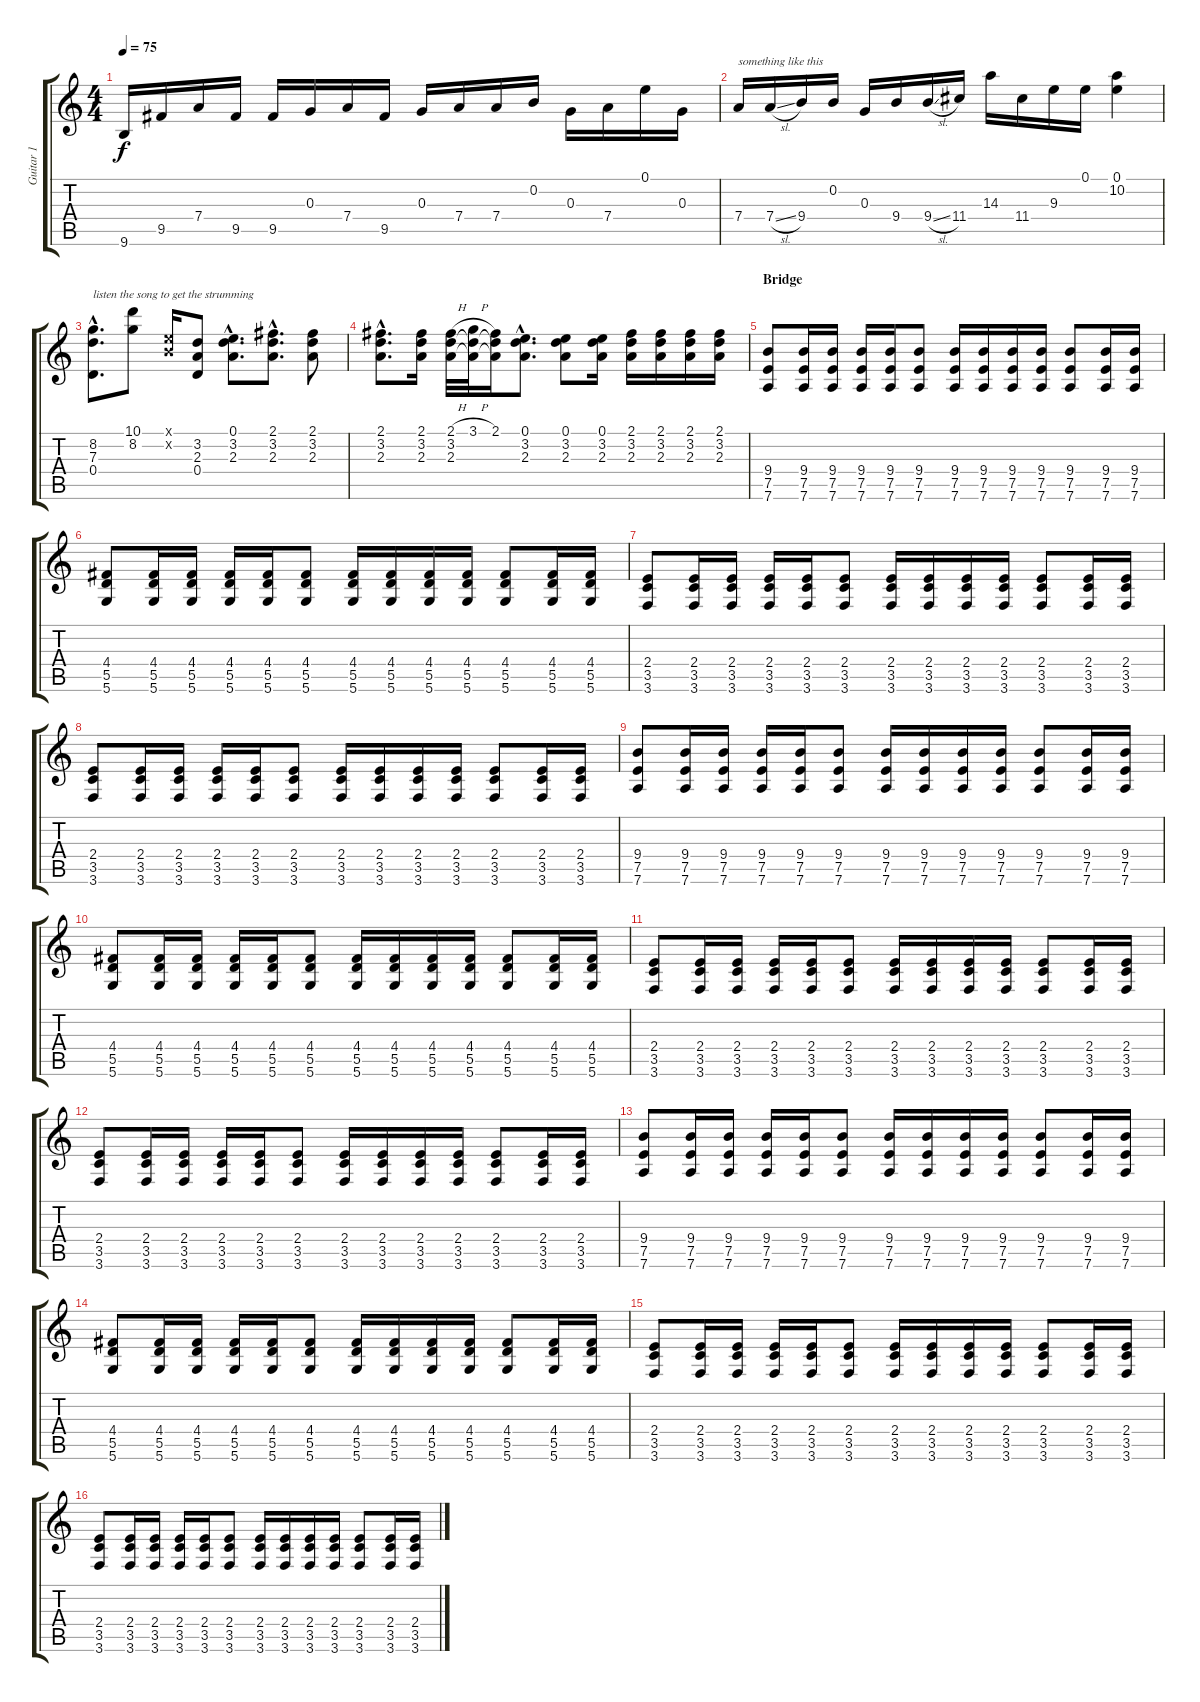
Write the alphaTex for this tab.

\track ("Guitar 1" "Guitar 1") {instrument acousticguitarsteel}
\staff {score tabs}
\tuning (E4 B3 G3 D3 A2 D2) {hide}
\ts (4 4)
\tempo 75
\clef g2
\ks c
9.6.16{dy f} 9.5.16 7.4.16 9.5.16 9.5.16 0.3.16 7.4.16 9.5.16 0.3.16 7.4.16 7.4.16 0.2.16 0.3.16 7.4.16 0.1.16 0.3.16 |
7.4.16{txt "something like this"} 7.4{sl}.16 9.4.16 0.2.16 0.3.16 9.4.16 9.4{sl}.16 11.4.16 14.3.16 11.4.16 9.3.16 0.1.16 (0.1 10.2).4 |
(8.2{hac} 7.3{hac} 0.4{hac}).8{d txt "listen the song to get the strumming"} (10.1 8.2).8 (0.1{x} 0.2{x}).16 (3.2 2.3 0.4).8 (0.1{hac} 3.2{hac} 2.3{hac}).8{d} (2.1{hac} 3.2{hac} 2.3{hac}).8{d} (2.1 3.2 2.3).8 |
(2.1{hac} 3.2{hac} 2.3{hac}).8{d} (2.1 3.2 2.3).16 (2.1{h} 3.2 2.3).32 (3.1{h} 3.2{t} 2.3{t}).32 (2.1 3.2{t} 2.3{t}).16 (0.1{hac} 3.2{hac} 2.3{hac}).8{d} (0.1 3.2 2.3).8 (0.1 3.2 2.3).16 (2.1 3.2 2.3).16 (2.1 3.2 2.3).16 (2.1 3.2 2.3).16 (2.1 3.2 2.3).16 |
\section ("" "Bridge")
(9.4 7.5 7.6).8 (9.4 7.5 7.6).16 (9.4 7.5 7.6).16 (9.4 7.5 7.6).16 (9.4 7.5 7.6).16 (9.4 7.5 7.6).8 (9.4 7.5 7.6).16 (9.4 7.5 7.6).16 (9.4 7.5 7.6).16 (9.4 7.5 7.6).16 (9.4 7.5 7.6).8 (9.4 7.5 7.6).16 (9.4 7.5 7.6).16 |
(4.4 5.5 5.6).8 (4.4 5.5 5.6).16 (4.4 5.5 5.6).16 (4.4 5.5 5.6).16 (4.4 5.5 5.6).16 (4.4 5.5 5.6).8 (4.4 5.5 5.6).16 (4.4 5.5 5.6).16 (4.4 5.5 5.6).16 (4.4 5.5 5.6).16 (4.4 5.5 5.6).8 (4.4 5.5 5.6).16 (4.4 5.5 5.6).16 |
(2.4 3.5 3.6).8 (2.4 3.5 3.6).16 (2.4 3.5 3.6).16 (2.4 3.5 3.6).16 (2.4 3.5 3.6).16 (2.4 3.5 3.6).8 (2.4 3.5 3.6).16 (2.4 3.5 3.6).16 (2.4 3.5 3.6).16 (2.4 3.5 3.6).16 (2.4 3.5 3.6).8 (2.4 3.5 3.6).16 (2.4 3.5 3.6).16 |
(2.4 3.5 3.6).8 (2.4 3.5 3.6).16 (2.4 3.5 3.6).16 (2.4 3.5 3.6).16 (2.4 3.5 3.6).16 (2.4 3.5 3.6).8 (2.4 3.5 3.6).16 (2.4 3.5 3.6).16 (2.4 3.5 3.6).16 (2.4 3.5 3.6).16 (2.4 3.5 3.6).8 (2.4 3.5 3.6).16 (2.4 3.5 3.6).16 |
(9.4 7.5 7.6).8 (9.4 7.5 7.6).16 (9.4 7.5 7.6).16 (9.4 7.5 7.6).16 (9.4 7.5 7.6).16 (9.4 7.5 7.6).8 (9.4 7.5 7.6).16 (9.4 7.5 7.6).16 (9.4 7.5 7.6).16 (9.4 7.5 7.6).16 (9.4 7.5 7.6).8 (9.4 7.5 7.6).16 (9.4 7.5 7.6).16 |
(4.4 5.5 5.6).8 (4.4 5.5 5.6).16 (4.4 5.5 5.6).16 (4.4 5.5 5.6).16 (4.4 5.5 5.6).16 (4.4 5.5 5.6).8 (4.4 5.5 5.6).16 (4.4 5.5 5.6).16 (4.4 5.5 5.6).16 (4.4 5.5 5.6).16 (4.4 5.5 5.6).8 (4.4 5.5 5.6).16 (4.4 5.5 5.6).16 |
(2.4 3.5 3.6).8 (2.4 3.5 3.6).16 (2.4 3.5 3.6).16 (2.4 3.5 3.6).16 (2.4 3.5 3.6).16 (2.4 3.5 3.6).8 (2.4 3.5 3.6).16 (2.4 3.5 3.6).16 (2.4 3.5 3.6).16 (2.4 3.5 3.6).16 (2.4 3.5 3.6).8 (2.4 3.5 3.6).16 (2.4 3.5 3.6).16 |
(2.4 3.5 3.6).8 (2.4 3.5 3.6).16 (2.4 3.5 3.6).16 (2.4 3.5 3.6).16 (2.4 3.5 3.6).16 (2.4 3.5 3.6).8 (2.4 3.5 3.6).16 (2.4 3.5 3.6).16 (2.4 3.5 3.6).16 (2.4 3.5 3.6).16 (2.4 3.5 3.6).8 (2.4 3.5 3.6).16 (2.4 3.5 3.6).16 |
(9.4 7.5 7.6).8 (9.4 7.5 7.6).16 (9.4 7.5 7.6).16 (9.4 7.5 7.6).16 (9.4 7.5 7.6).16 (9.4 7.5 7.6).8 (9.4 7.5 7.6).16 (9.4 7.5 7.6).16 (9.4 7.5 7.6).16 (9.4 7.5 7.6).16 (9.4 7.5 7.6).8 (9.4 7.5 7.6).16 (9.4 7.5 7.6).16 |
(4.4 5.5 5.6).8 (4.4 5.5 5.6).16 (4.4 5.5 5.6).16 (4.4 5.5 5.6).16 (4.4 5.5 5.6).16 (4.4 5.5 5.6).8 (4.4 5.5 5.6).16 (4.4 5.5 5.6).16 (4.4 5.5 5.6).16 (4.4 5.5 5.6).16 (4.4 5.5 5.6).8 (4.4 5.5 5.6).16 (4.4 5.5 5.6).16 |
(2.4 3.5 3.6).8 (2.4 3.5 3.6).16 (2.4 3.5 3.6).16 (2.4 3.5 3.6).16 (2.4 3.5 3.6).16 (2.4 3.5 3.6).8 (2.4 3.5 3.6).16 (2.4 3.5 3.6).16 (2.4 3.5 3.6).16 (2.4 3.5 3.6).16 (2.4 3.5 3.6).8 (2.4 3.5 3.6).16 (2.4 3.5 3.6).16 |
(2.4 3.5 3.6).8 (2.4 3.5 3.6).16 (2.4 3.5 3.6).16 (2.4 3.5 3.6).16 (2.4 3.5 3.6).16 (2.4 3.5 3.6).8 (2.4 3.5 3.6).16 (2.4 3.5 3.6).16 (2.4 3.5 3.6).16 (2.4 3.5 3.6).16 (2.4 3.5 3.6).8 (2.4 3.5 3.6).16 (2.4 3.5 3.6).16
